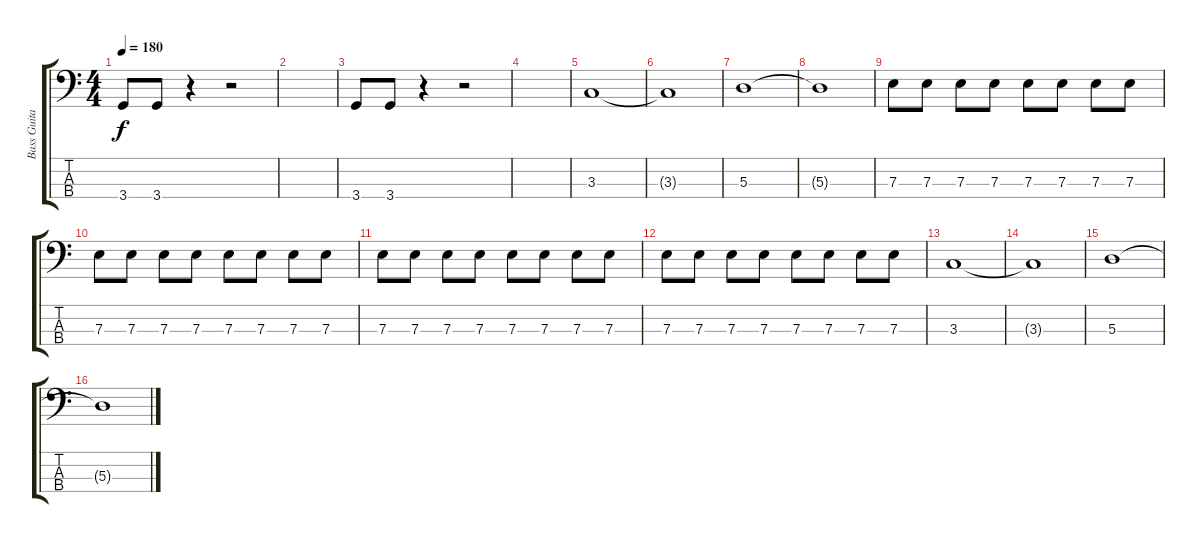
\track ("Bass Guitar" "Bass Guita") {instrument electricbassfinger}
\staff {score tabs}
\tuning (G2 D2 A1 E1) {hide}
\ts (4 4)
\tempo 180
\clef f4
\ks c
3.4.8{dy f} 3.4.8 r.4 r.2 |
|
3.4.8 3.4.8 r.4 r.2 |
|
3.3.1 |
3.3{t}.1 |
5.3.1 |
5.3{t}.1 |
7.3.8 7.3.8 7.3.8 7.3.8 7.3.8 7.3.8 7.3.8 7.3.8 |
7.3.8 7.3.8 7.3.8 7.3.8 7.3.8 7.3.8 7.3.8 7.3.8 |
7.3.8 7.3.8 7.3.8 7.3.8 7.3.8 7.3.8 7.3.8 7.3.8 |
7.3.8 7.3.8 7.3.8 7.3.8 7.3.8 7.3.8 7.3.8 7.3.8 |
3.3.1 |
3.3{t}.1 |
5.3.1 |
5.3{t}.1
